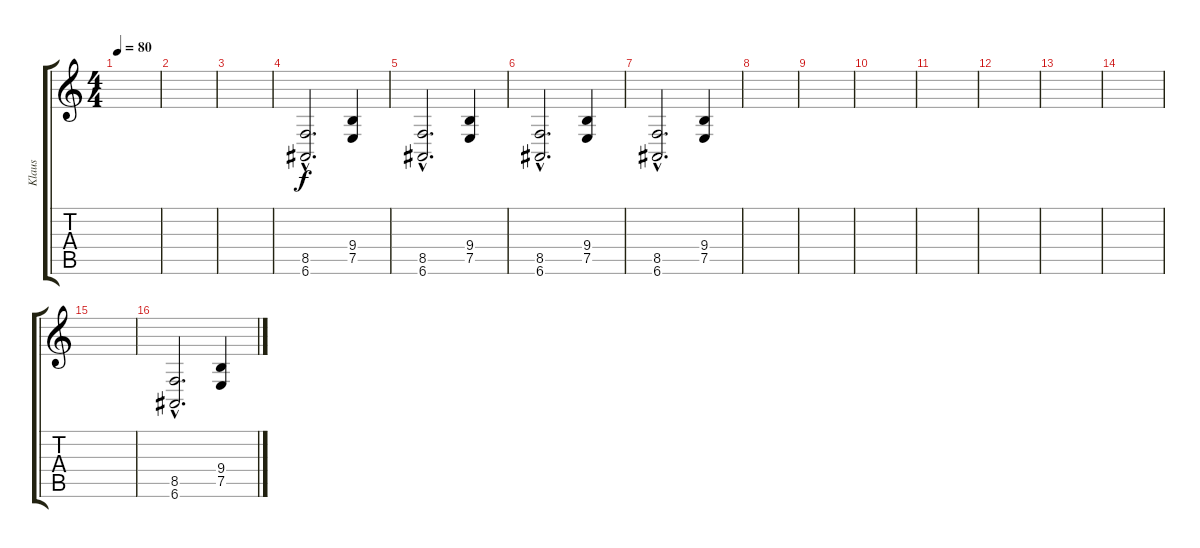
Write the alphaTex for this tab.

\track ("Klaus" "Klaus") {instrument stringensemble1}
\staff {score tabs}
\tuning (E4 B3 G3 D3 A2 E2) {hide}
\ts (4 4)
\tempo 80
\clef g2
\ks c
|
|
|
(8.5{hac} 6.6{hac}).2{d} (9.4 7.5).4 |
(8.5{hac} 6.6{hac}).2{d} (9.4 7.5).4 |
(8.5{hac} 6.6{hac}).2{d} (9.4 7.5).4 |
(8.5{hac} 6.6{hac}).2{d} (9.4 7.5).4 |
|
|
|
|
|
|
|
|
(8.5{hac} 6.6{hac}).2{d} (9.4 7.5).4
